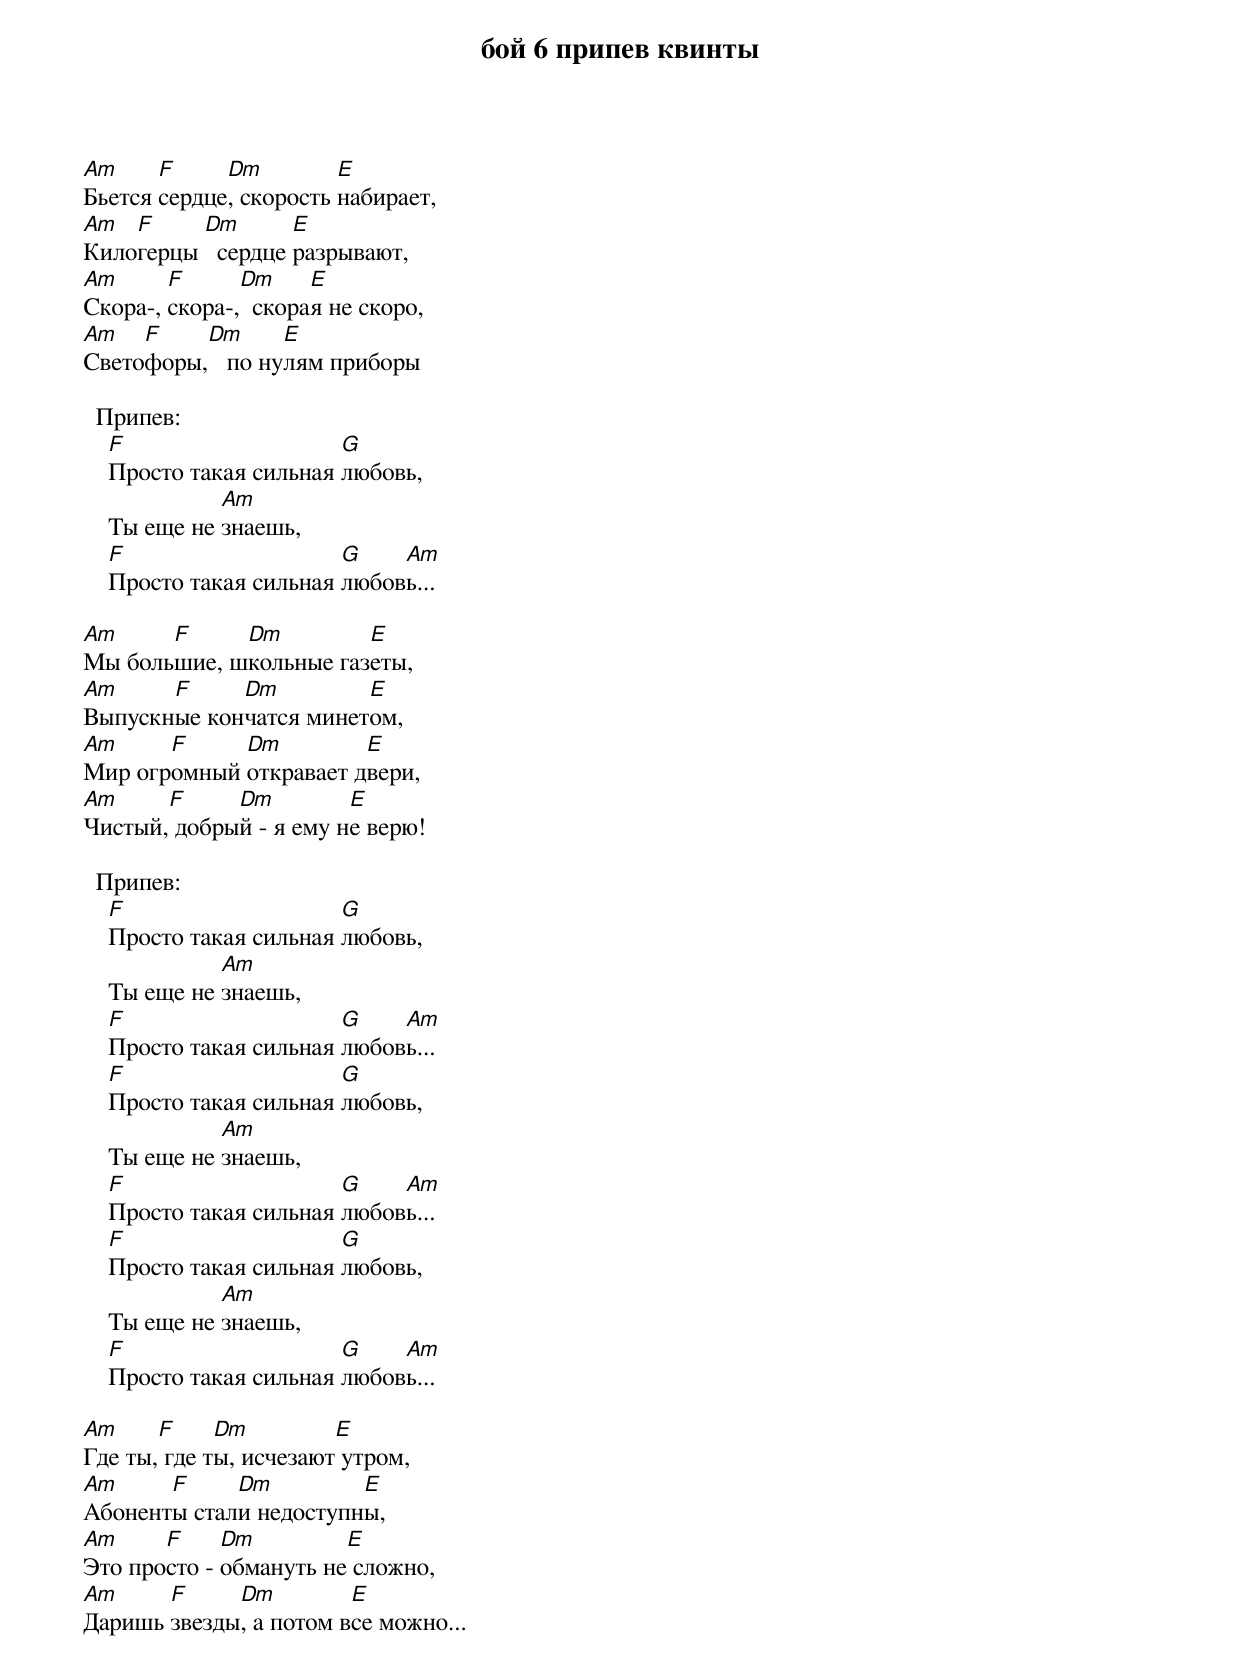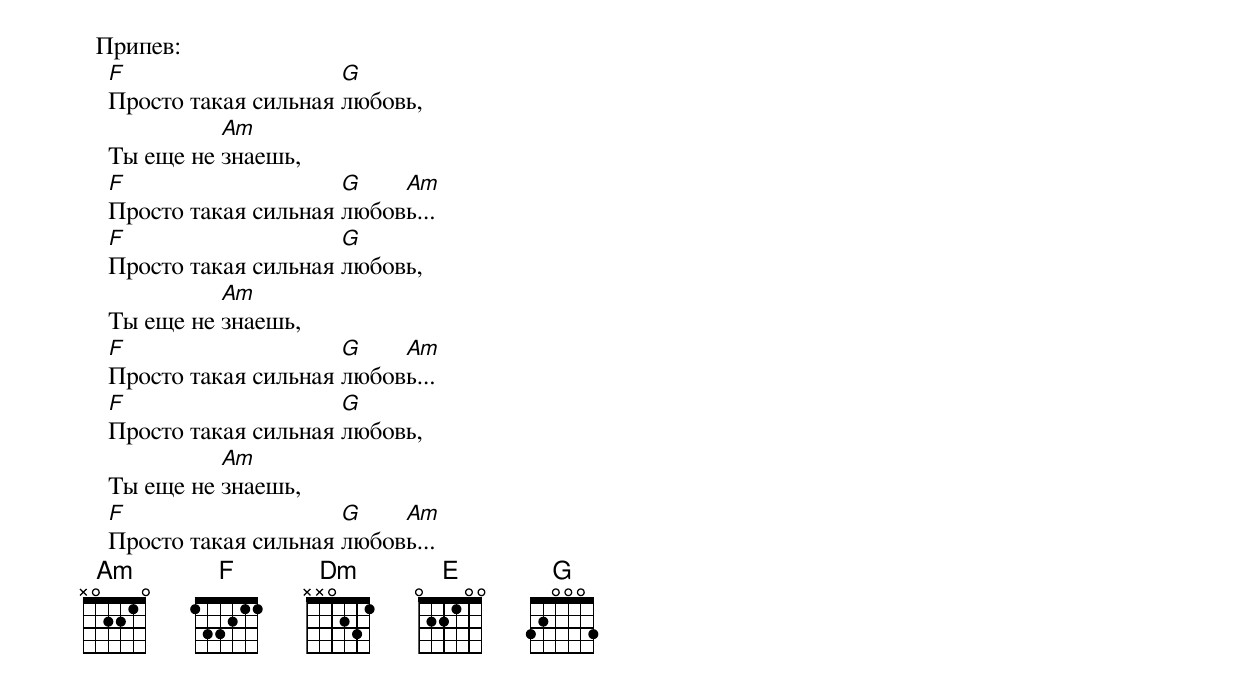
бой 6 припев квинты
Am     F     Dm         E
Бьется сердце, скорость набирает,
Am  F     Dm       E
Килогерцы   сердце разрывают,
Am      F      Dm     E
Скора-, скора-,  скорая не скоро,
Am   F    Dm      E
Светофоры,   по нулям приборы

  Припев:
    F                    G
    Просто такая сильная любовь,
              Am
    Ты еще не знаешь,
    F                    G    Am
    Просто такая сильная любовь...

Am     F     Dm         E
Мы большие, школьные газеты,
Am     F     Dm         E
Выпускные кончатся минетом,
Am     F     Dm         E
Мир огромный откравает двери,
Am     F     Dm         E
Чистый, добрый - я ему не верю!

  Припев:
    F                    G
    Просто такая сильная любовь,
              Am
    Ты еще не знаешь,
    F                    G    Am
    Просто такая сильная любовь...
    F                    G
    Просто такая сильная любовь,
              Am
    Ты еще не знаешь,
    F                    G    Am
    Просто такая сильная любовь...
    F                    G
    Просто такая сильная любовь,
              Am
    Ты еще не знаешь,
    F                    G    Am
    Просто такая сильная любовь...

Am     F     Dm         E
Где ты, где ты, исчезают утром,
Am     F     Dm         E
Абоненты стали недоступны,
Am     F     Dm         E
Это просто - обмануть не сложно,
Am     F     Dm         E
Даришь звезды, а потом все можно...

  Припев:
    F                    G
    Просто такая сильная любовь,
              Am
    Ты еще не знаешь,
    F                    G    Am
    Просто такая сильная любовь...
    F                    G
    Просто такая сильная любовь,
              Am
    Ты еще не знаешь,
    F                    G    Am
    Просто такая сильная любовь...
    F                    G
    Просто такая сильная любовь,
              Am
    Ты еще не знаешь,
    F                    G    Am
    Просто такая сильная любовь...
